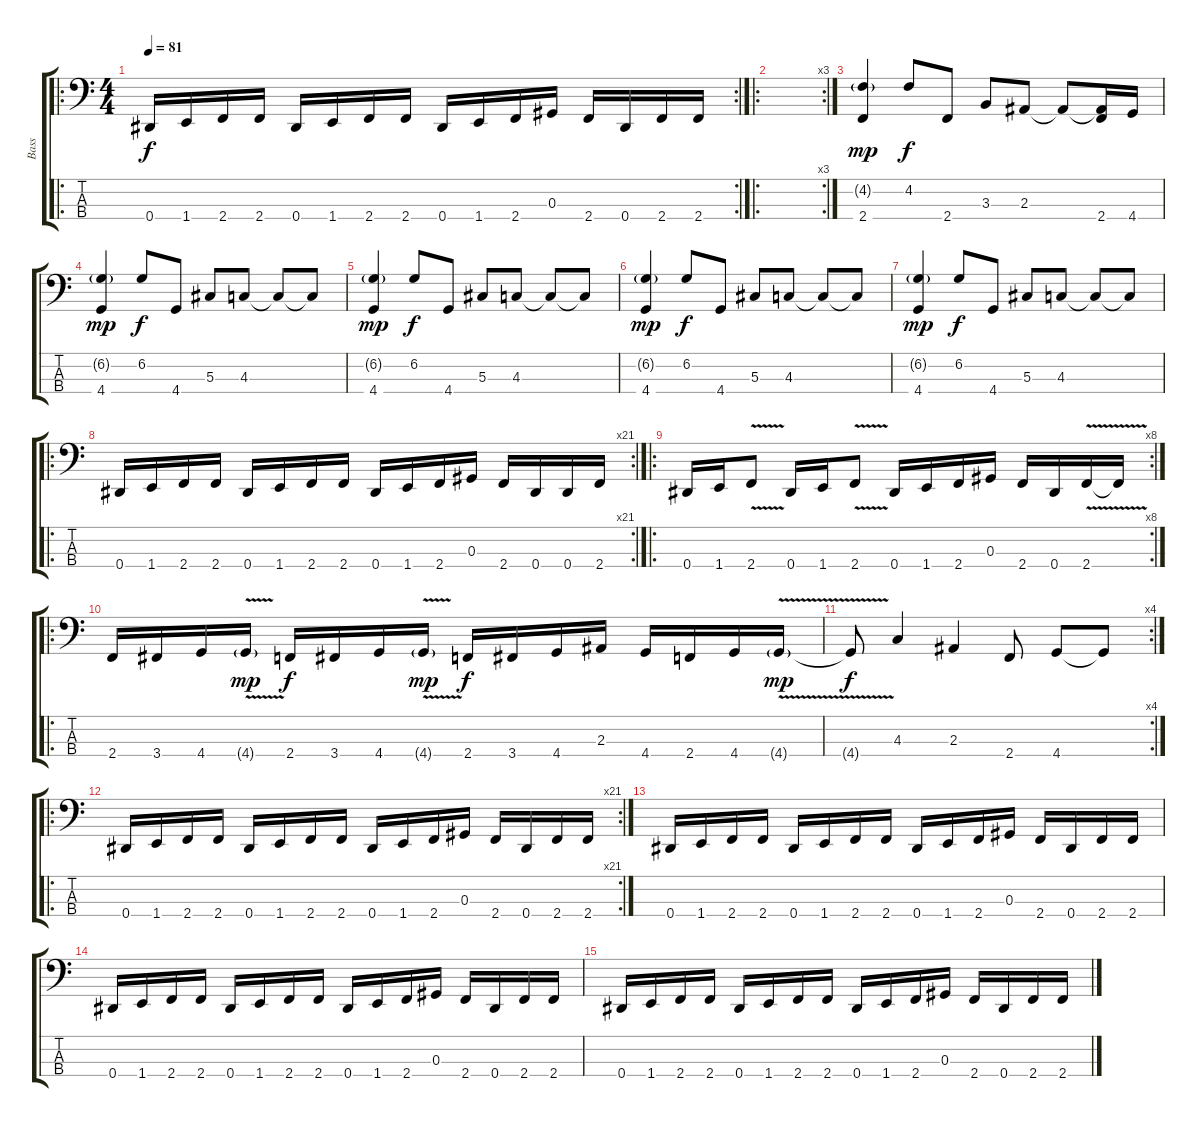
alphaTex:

\track ("Bass" "Bass") {instrument electricbassfinger}
\staff {score tabs}
\tuning (Gb2 Db2 Ab1 Eb1) {hide}
\ro
\rc 2
\ts (4 4)
\tempo 81
\clef f4
\ks c
0.4.16{dy f} 1.4.16 2.4.16 2.4.16 0.4.16 1.4.16 2.4.16 2.4.16 0.4.16 1.4.16 2.4.16 0.3.16 2.4.16 0.4.16 2.4.16 2.4.16 |
\ro
\rc 3
|
(4.2{g} 2.4).4{dy mp} 4.2.8{dy f} 2.4.8 3.3.8 2.3.8 2.3{t}.8 (2.3{t} 2.4).16 4.4.16 |
(6.2{g} 4.4).4{dy mp} 6.2.8{dy f} 4.4.8 5.3.8 4.3.8 4.3{t}.8 4.3{t}.8 |
(6.2{g} 4.4).4{dy mp} 6.2.8{dy f} 4.4.8 5.3.8 4.3.8 4.3{t}.8 4.3{t}.8 |
(6.2{g} 4.4).4{dy mp} 6.2.8{dy f} 4.4.8 5.3.8 4.3.8 4.3{t}.8 4.3{t}.8 |
(6.2{g} 4.4).4{dy mp} 6.2.8{dy f} 4.4.8 5.3.8 4.3.8 4.3{t}.8 4.3{t}.8 |
\ro
\rc 21
0.4.16 1.4.16 2.4.16 2.4.16 0.4.16 1.4.16 2.4.16 2.4.16 0.4.16 1.4.16 2.4.16 0.3.16 2.4.16 0.4.16 0.4.16 2.4.16 |
\ro
\rc 8
0.4.16 1.4.16 2.4{v}.8 0.4.16 1.4.16 2.4{v}.8 0.4.16 1.4.16 2.4.16 0.3.16 2.4.16 0.4.16 2.4{v}.16 2.4{t}.16 |
\ro
2.4.16 3.4.16 4.4.16 4.4{v g}.16{dy mp} 2.4.16{dy f} 3.4.16 4.4.16 4.4{v g}.16{dy mp} 2.4.16{dy f} 3.4.16 4.4.16 2.3.16 4.4.16 2.4.16 4.4.16 4.4{v g}.16{dy mp} |
\rc 4
4.4{t}.8{dy f} 4.3.4 2.3.4 2.4.8 4.4.8 4.4{t}.8 |
\ro
\rc 21
0.4.16 1.4.16 2.4.16 2.4.16 0.4.16 1.4.16 2.4.16 2.4.16 0.4.16 1.4.16 2.4.16 0.3.16 2.4.16 0.4.16 2.4.16 2.4.16 |
0.4.16 1.4.16 2.4.16 2.4.16 0.4.16 1.4.16 2.4.16 2.4.16 0.4.16 1.4.16 2.4.16 0.3.16 2.4.16 0.4.16 2.4.16 2.4.16 |
0.4.16 1.4.16 2.4.16 2.4.16 0.4.16 1.4.16 2.4.16 2.4.16 0.4.16 1.4.16 2.4.16 0.3.16 2.4.16 0.4.16 2.4.16 2.4.16 |
0.4.16 1.4.16 2.4.16 2.4.16 0.4.16 1.4.16 2.4.16 2.4.16 0.4.16 1.4.16 2.4.16 0.3.16 2.4.16 0.4.16 2.4.16 2.4.16
